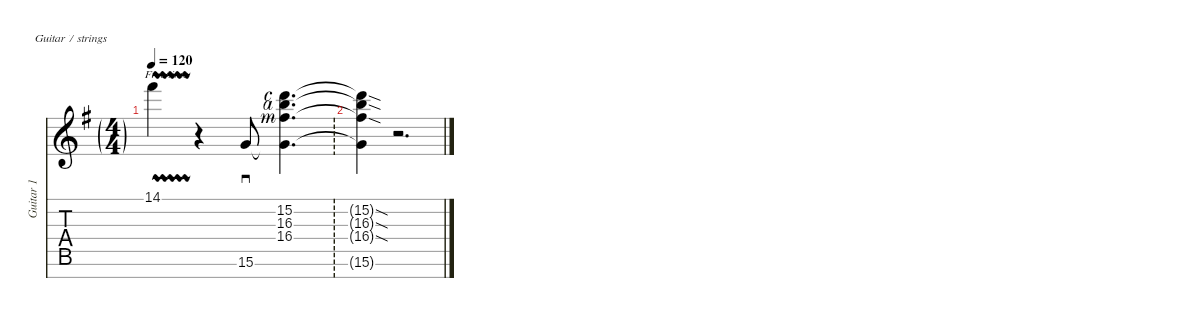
\defaultSystemsLayout 4
\hideDynamics
\bracketExtendMode nobrackets
\singleTrackTrackNamePolicy allsystems
\multiTrackTrackNamePolicy allsystems
\firstSystemTrackNameMode fullname
\otherSystemsTrackNameMode fullname
\otherSystemsTrackNameOrientation horizontal
\track ("Guitar 1" "od.guit.") {defaultSystemsLayout 2 instrument overdrivenguitar}
\staff {score tabs}
\tuning (E4 B3 G3 D3 A2 E2 B1)
\ts (4 4)
\ft
\tempo 120
\clef g2
\scale
1.03916
\ks g
14.1{vw t acc #}.4{dy mf beam Down} r.4{beam Down} 15.6{acc forcenatural}.8{sd beam Up} (16.4{rf 3 acc #} 16.3{rf 4 acc forcenatural} 15.2{rf 5 acc forcenatural} 15.6{t acc forcenatural}).4{d beam Down} |
\ft
\scale
0.960836 (15.2{sod t acc forcenatural} 16.3{sod t acc forcenatural} 16.4{sod t acc #} 15.6{t acc forcenatural}).4{beam Down} r.2{d beam Down}
